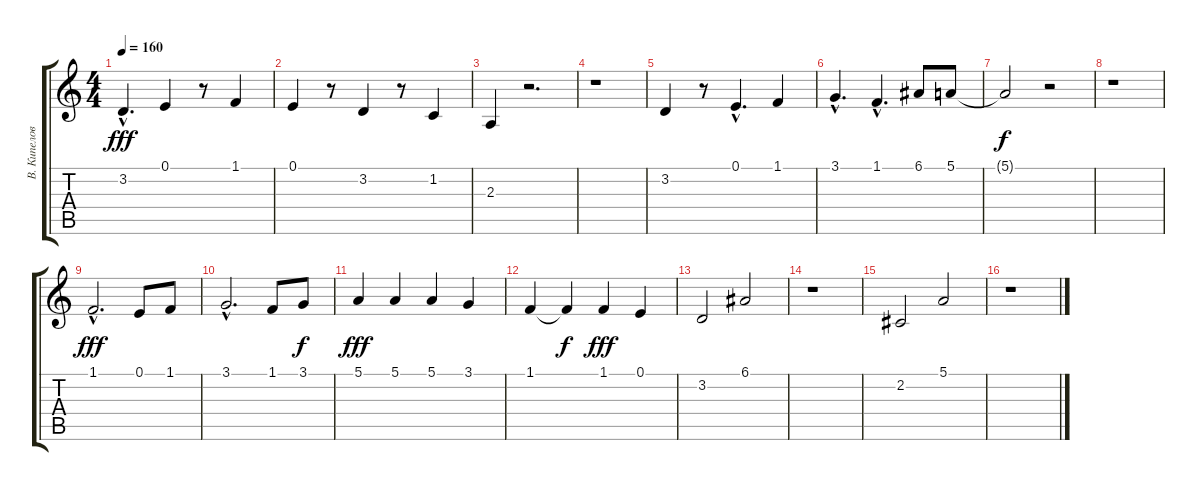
\track ("B. Кипелов" "B. Кипелов") {instrument tenorsax}
\staff {score tabs}
\tuning (E4 B3 G3 D3 A2 E2) {hide}
\ts (4 4)
\tempo 160
\clef g2
\ks c
3.2{hac}.4{d dy fff} 0.1.4 r.8 1.1.4 |
0.1.4 r.8 3.2.4 r.8 1.2.4 |
2.3.4 r.2{d} |
r.1 |
3.2.4 r.8 0.1{hac}.4{d} 1.1.4 |
3.1{hac}.4{d} 1.1{hac}.4{d} 6.1.8 5.1.8 |
5.1{t}.2{dy f} r.2 |
r.1 |
1.1{hac}.2{d dy fff} 0.1.8 1.1.8 |
3.1{hac}.2{d} 1.1.8 3.1.8{dy f} |
5.1.4{dy fff} 5.1.4 5.1.4 3.1.4 |
1.1.4 1.1{t}.4{dy f} 1.1.4{dy fff} 0.1.4 |
3.2.2 6.1.2 |
r.1 |
2.2.2 5.1.2 |
r.1
